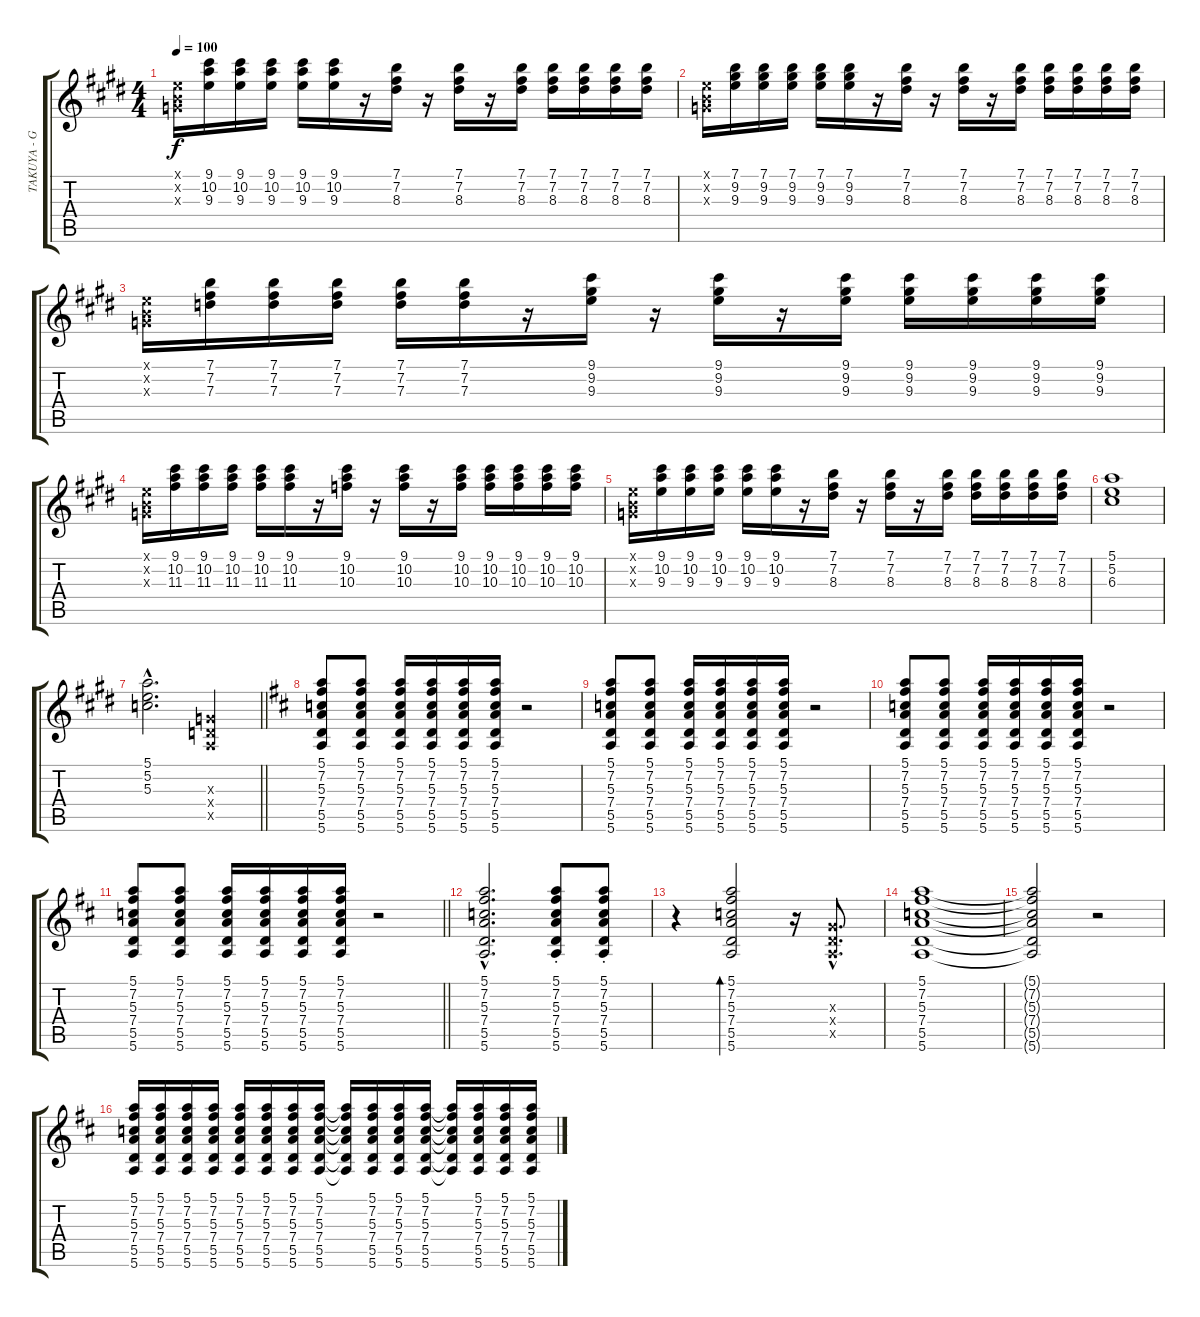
\track ("TAKUYA - Guitar 1" "TAKUYA - G") {instrument distortionguitar}
\staff {score tabs}
\tuning (E4 B3 G3 D3 A2 E2) {hide}
\ts (4 4)
\tempo 100
\clef g2
\ks e
(0.1{x} 0.2{x} 0.3{x}).16{dy f} (9.1 10.2 9.3).16 (9.1 10.2 9.3).16 (9.1 10.2 9.3).16 (9.1 10.2 9.3).16 (9.1 10.2 9.3).16 r.16 (7.1 7.2 8.3).16 r.16 (7.1 7.2 8.3).16 r.16 (7.1 7.2 8.3).16 (7.1 7.2 8.3).16 (7.1 7.2 8.3).16 (7.1 7.2 8.3).16 (7.1 7.2 8.3).16 |
(0.1{x} 0.2{x} 0.3{x}).16 (7.1 9.2 9.3).16 (7.1 9.2 9.3).16 (7.1 9.2 9.3).16 (7.1 9.2 9.3).16 (7.1 9.2 9.3).16 r.16 (7.1 7.2 8.3).16 r.16 (7.1 7.2 8.3).16 r.16 (7.1 7.2 8.3).16 (7.1 7.2 8.3).16 (7.1 7.2 8.3).16 (7.1 7.2 8.3).16 (7.1 7.2 8.3).16 |
(0.1{x} 0.2{x} 0.3{x}).16 (7.1 7.2 7.3).16 (7.1 7.2 7.3).16 (7.1 7.2 7.3).16 (7.1 7.2 7.3).16 (7.1 7.2 7.3).16 r.16 (9.1 9.2 9.3).16 r.16 (9.1 9.2 9.3).16 r.16 (9.1 9.2 9.3).16 (9.1 9.2 9.3).16 (9.1 9.2 9.3).16 (9.1 9.2 9.3).16 (9.1 9.2 9.3).16 |
(0.1{x} 0.2{x} 0.3{x}).16 (9.1 10.2 11.3).16 (9.1 10.2 11.3).16 (9.1 10.2 11.3).16 (9.1 10.2 11.3).16 (9.1 10.2 11.3).16 r.16 (9.1 10.2 10.3).16 r.16 (9.1 10.2 10.3).16 r.16 (9.1 10.2 10.3).16 (9.1 10.2 10.3).16 (9.1 10.2 10.3).16 (9.1 10.2 10.3).16 (9.1 10.2 10.3).16 |
(0.1{x} 0.2{x} 0.3{x}).16 (9.1 10.2 9.3).16 (9.1 10.2 9.3).16 (9.1 10.2 9.3).16 (9.1 10.2 9.3).16 (9.1 10.2 9.3).16 r.16 (7.1 7.2 8.3).16 r.16 (7.1 7.2 8.3).16 r.16 (7.1 7.2 8.3).16 (7.1 7.2 8.3).16 (7.1 7.2 8.3).16 (7.1 7.2 8.3).16 (7.1 7.2 8.3).16 |
(5.1 5.2 6.3).1 |
\barLineRight lightlight
(5.1{hac} 5.2{hac} 5.3{hac}).2{d} (0.3{x} 0.4{x} 0.5{x}).4 |
\ks d
(5.1 7.2 5.3 7.4 5.5 5.6).8 (5.1 7.2 5.3 7.4 5.5 5.6).8 (5.1 7.2 5.3 7.4 5.5 5.6).16 (5.1 7.2 5.3 7.4 5.5 5.6).16 (5.1 7.2 5.3 7.4 5.5 5.6).16 (5.1 7.2 5.3 7.4 5.5 5.6).16 r.2 |
(5.1 7.2 5.3 7.4 5.5 5.6).8 (5.1 7.2 5.3 7.4 5.5 5.6).8 (5.1 7.2 5.3 7.4 5.5 5.6).16 (5.1 7.2 5.3 7.4 5.5 5.6).16 (5.1 7.2 5.3 7.4 5.5 5.6).16 (5.1 7.2 5.3 7.4 5.5 5.6).16 r.2 |
(5.1 7.2 5.3 7.4 5.5 5.6).8 (5.1 7.2 5.3 7.4 5.5 5.6).8 (5.1 7.2 5.3 7.4 5.5 5.6).16 (5.1 7.2 5.3 7.4 5.5 5.6).16 (5.1 7.2 5.3 7.4 5.5 5.6).16 (5.1 7.2 5.3 7.4 5.5 5.6).16 r.2 |
\barLineRight lightlight
(5.1 7.2 5.3 7.4 5.5 5.6).8 (5.1 7.2 5.3 7.4 5.5 5.6).8 (5.1 7.2 5.3 7.4 5.5 5.6).16 (5.1 7.2 5.3 7.4 5.5 5.6).16 (5.1 7.2 5.3 7.4 5.5 5.6).16 (5.1 7.2 5.3 7.4 5.5 5.6).16 r.2 |
(5.1{hac} 7.2{hac} 5.3{hac} 7.4{hac} 5.5{hac} 5.6{hac}).2{d} (5.1{st} 7.2{st} 5.3{st} 7.4{st} 5.5{st} 5.6{st}).8 (5.1{st} 7.2{st} 5.3{st} 7.4{st} 5.5{st} 5.6{st}).8 |
r.4 (5.1 7.2 5.3 7.4 5.5 5.6).2{bd 240} r.16 (0.3{hac x} 0.4{hac x} 0.5{hac x}).8{d} |
(5.1 7.2 5.3 7.4 5.5 5.6).1 |
(5.1{t} 7.2{t} 5.3{t} 7.4{t} 5.5{t} 5.6{t}).2 r.2 |
(5.1 7.2 5.3 7.4 5.5 5.6).16 (5.1 7.2 5.3 7.4 5.5 5.6).16 (5.1 7.2 5.3 7.4 5.5 5.6).16 (5.1 7.2 5.3 7.4 5.5 5.6).16 (5.1 7.2 5.3 7.4 5.5 5.6).16 (5.1 7.2 5.3 7.4 5.5 5.6).16 (5.1 7.2 5.3 7.4 5.5 5.6).16 (5.1 7.2 5.3 7.4 5.5 5.6).16 (5.1{t} 7.2{t} 5.3{t} 7.4{t} 5.5{t} 5.6{t}).16 (5.1 7.2 5.3 7.4 5.5 5.6).16 (5.1 7.2 5.3 7.4 5.5 5.6).16 (5.1 7.2 5.3 7.4 5.5 5.6).16 (5.1{t} 7.2{t} 5.3{t} 7.4{t} 5.5{t} 5.6{t}).16 (5.1 7.2 5.3 7.4 5.5 5.6).16 (5.1 7.2 5.3 7.4 5.5 5.6).16 (5.1 7.2 5.3 7.4 5.5 5.6).16
